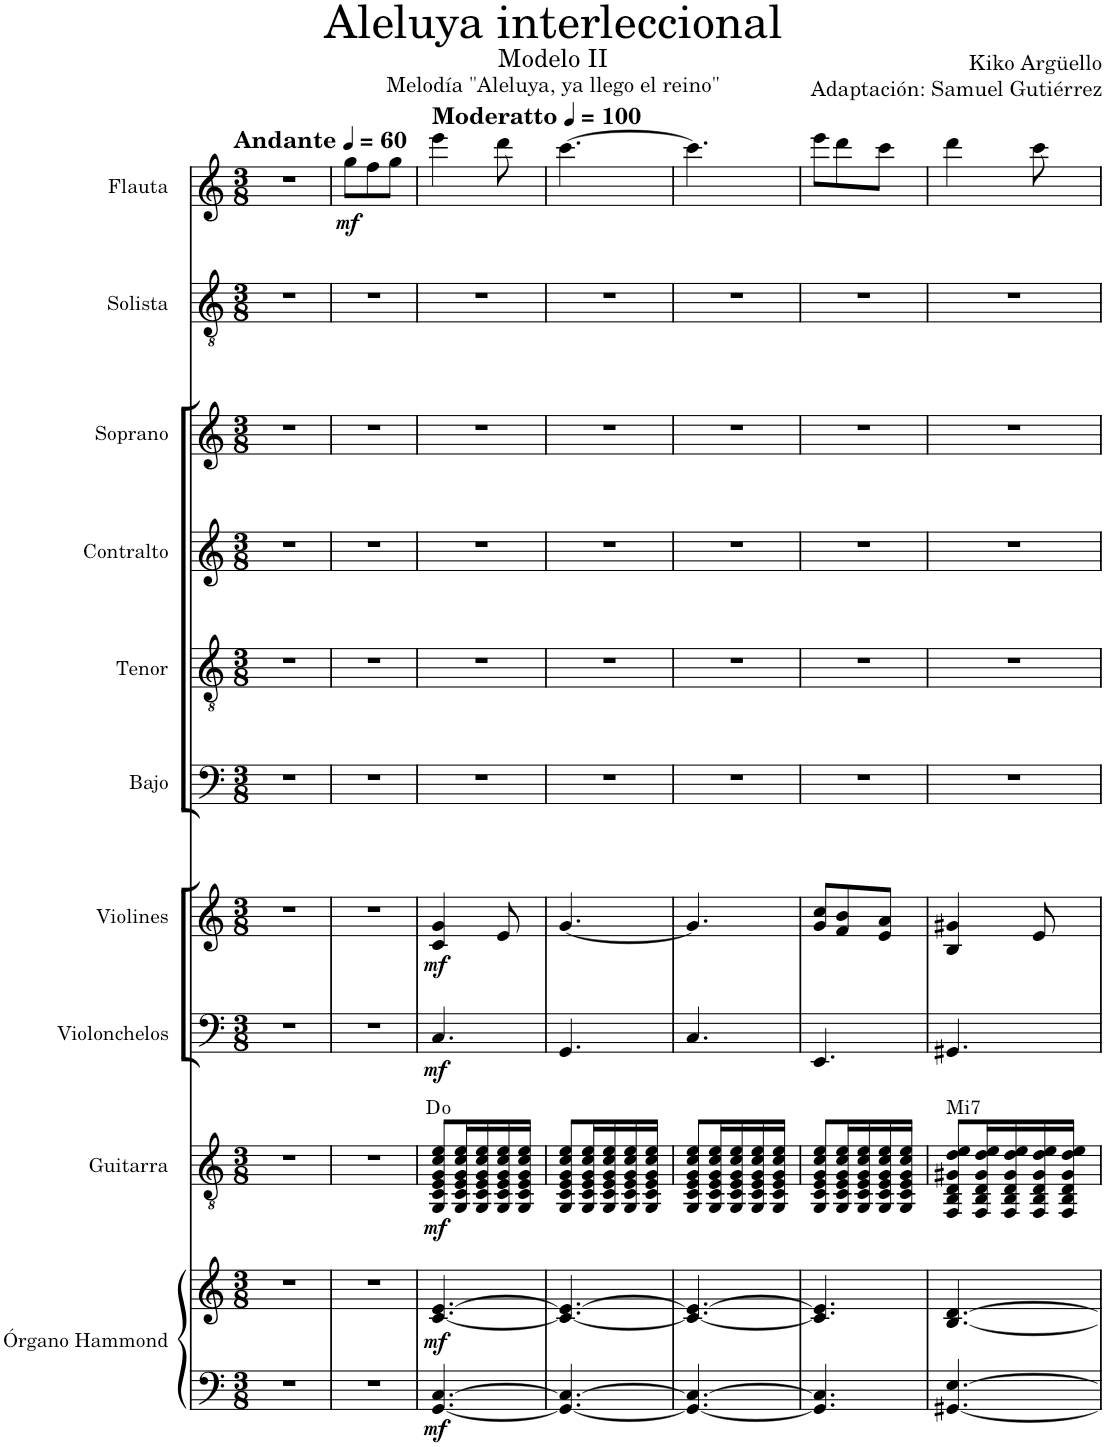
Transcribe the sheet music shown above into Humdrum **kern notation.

**kern	**kern	**dynam	**kern	**dynam	**harte	**kern	**dynam	**kern	**dynam	**kern	**kern	**kern	**kern	**kern	**kern	**dynam
*part10	*part10	*part10	*part9	*part9	*part9	*part8	*part8	*part7	*part7	*part6	*part5	*part4	*part3	*part2	*part1	*part1
*staff11	*staff10	*staff10/11	*staff9	*staff9	*	*staff8	*staff8	*staff7	*staff7	*staff6	*staff5	*staff4	*staff3	*staff2	*staff1	*staff1
*I"Órgano Hammond	*	*	*I"Guitarra	*	*	*I"Violonchelos	*	*I"Violines	*	*I"Bajo	*I"Tenor	*I"Contralto	*I"Soprano	*I"Solista	*I"Flauta	*
*I'Órg. Hamm.	*	*	*I'Guit.	*	*	*I'Vcs.	*	*I'Vlns.	*	*I'B.	*I'T.	*I'C.	*I'S.	*I'Sl.	*I'Fl.	*
*clefF4	*clefG2	*	*clefGv2	*	*	*clefF4	*	*clefG2	*	*clefF4	*clefGv2	*clefG2	*clefG2	*clefGv2	*clefG2	*
*k[]	*k[]	*	*k[]	*	*	*k[]	*	*k[]	*	*k[]	*k[]	*k[]	*k[]	*k[]	*k[]	*
*M3/8	*M3/8	*	*M3/8	*	*	*M3/8	*	*M3/8	*	*M3/8	*M3/8	*M3/8	*M3/8	*M3/8	*M3/8	*
*MM60	*MM60	*	*MM60	*	*	*MM60	*	*MM60	*	*MM60	*MM60	*MM60	*MM60	*MM60	*MM60	*
=1	=1	=1	=1	=1	=1	=1	=1	=1	=1	=1	=1	=1	=1	=1	=1	=1
!	!	!	!	!	!	!	!	!	!	!	!	!	!	!	!LO:TX:a:B:t=Andante	!
4.r	4.r	.	4.r	.	.	4.r	.	4.r	.	4.r	4.r	4.r	4.r	4.r	4.r	.
=2	=2	=2	=2	=2	=2	=2	=2	=2	=2	=2	=2	=2	=2	=2	=2	=2
!	!	!	!	!	!	!	!	!	!	!	!	!	!	!	!	!LO:DY:b
4.r	4.r	.	4.r	.	.	4.r	.	4.r	.	4.r	4.r	4.r	4.r	4.r	8gg\L	mf
.	.	.	.	.	.	.	.	.	.	.	.	.	.	.	8ff\	.
.	.	.	.	.	.	.	.	.	.	.	.	.	.	.	8gg\J	.
=3	=3	=3	=3	=3	=3	=3	=3	=3	=3	=3	=3	=3	=3	=3	=3	=3
*	*	*	*	*	*	*	*	*	*	*	*	*	*	*	*MM100	*
!	!	!	!	!	!	!	!	!	!	!	!	!	!	!	!LO:TX:a:B:t=Moderatto	!
!	!	!LO:DY:b=2	!	!	!	!	!	!	!	!	!	!	!	!	!	!
!	!	!LO:DY:n=1:b	!	!LO:DY:b	!	!	!LO:DY:b	!	!LO:DY:b	!	!	!	!	!	!	!
[4.GG/ [4.C/	[4.c/ [4.e/	mf mf	8GG/ 8C/ 8E/ 8G/ 8c/ 8e/L	mf	D:dim	4.C/	mf	4c/ 4g/	mf	4.r	4.r	4.r	4.r	4.r	4eee\	.
.	.	.	16GG/ 16C/ 16E/ 16G/ 16c/ 16e/L	.	.	.	.	.	.	.	.	.	.	.	.	.
.	.	.	16GG/ 16C/ 16E/ 16G/ 16c/ 16e/	.	.	.	.	.	.	.	.	.	.	.	.	.
.	.	.	16GG/ 16C/ 16E/ 16G/ 16c/ 16e/	.	.	.	.	8e/	.	.	.	.	.	.	8ddd\	.
.	.	.	16GG/ 16C/ 16E/ 16G/ 16c/ 16e/JJ	.	.	.	.	.	.	.	.	.	.	.	.	.
=4	=4	=4	=4	=4	=4	=4	=4	=4	=4	=4	=4	=4	=4	=4	=4	=4
4.GG/_ 4.C/_	4.c/_ 4.e/_	.	8GG/ 8C/ 8E/ 8G/ 8c/ 8e/L	.	.	4.GG/	.	[4.g/	.	4.r	4.r	4.r	4.r	4.r	[4.ccc\	.
.	.	.	16GG/ 16C/ 16E/ 16G/ 16c/ 16e/L	.	.	.	.	.	.	.	.	.	.	.	.	.
.	.	.	16GG/ 16C/ 16E/ 16G/ 16c/ 16e/	.	.	.	.	.	.	.	.	.	.	.	.	.
.	.	.	16GG/ 16C/ 16E/ 16G/ 16c/ 16e/	.	.	.	.	.	.	.	.	.	.	.	.	.
.	.	.	16GG/ 16C/ 16E/ 16G/ 16c/ 16e/JJ	.	.	.	.	.	.	.	.	.	.	.	.	.
=5	=5	=5	=5	=5	=5	=5	=5	=5	=5	=5	=5	=5	=5	=5	=5	=5
4.GG/_ 4.C/_	4.c/_ 4.e/_	.	8GG/ 8C/ 8E/ 8G/ 8c/ 8e/L	.	.	4.C/	.	4.g/]	.	4.r	4.r	4.r	4.r	4.r	4.ccc\]	.
.	.	.	16GG/ 16C/ 16E/ 16G/ 16c/ 16e/L	.	.	.	.	.	.	.	.	.	.	.	.	.
.	.	.	16GG/ 16C/ 16E/ 16G/ 16c/ 16e/	.	.	.	.	.	.	.	.	.	.	.	.	.
.	.	.	16GG/ 16C/ 16E/ 16G/ 16c/ 16e/	.	.	.	.	.	.	.	.	.	.	.	.	.
.	.	.	16GG/ 16C/ 16E/ 16G/ 16c/ 16e/JJ	.	.	.	.	.	.	.	.	.	.	.	.	.
=6	=6	=6	=6	=6	=6	=6	=6	=6	=6	=6	=6	=6	=6	=6	=6	=6
4.GG/] 4.C/]	4.c/] 4.e/]	.	8GG/ 8C/ 8E/ 8G/ 8c/ 8e/L	.	.	4.EE/	.	8g/ 8cc/L	.	4.r	4.r	4.r	4.r	4.r	8eee\L	.
.	.	.	16GG/ 16C/ 16E/ 16G/ 16c/ 16e/L	.	.	.	.	8f/ 8b/	.	.	.	.	.	.	8ddd\	.
.	.	.	16GG/ 16C/ 16E/ 16G/ 16c/ 16e/	.	.	.	.	.	.	.	.	.	.	.	.	.
.	.	.	16GG/ 16C/ 16E/ 16G/ 16c/ 16e/	.	.	.	.	8e/ 8a/J	.	.	.	.	.	.	8ccc\J	.
.	.	.	16GG/ 16C/ 16E/ 16G/ 16c/ 16e/JJ	.	.	.	.	.	.	.	.	.	.	.	.	.
=7	=7	=7	=7	=7	=7	=7	=7	=7	=7	=7	=7	=7	=7	=7	=7	=7
!	!	!	!	!	!LO:H:kt=Mi7	!	!	!	!	!	!	!	!	!	!	!
[4.GG#X/ [4.E/	[4.B/ [4.d/	.	8FF/ 8BB/ 8D/ 8G#X/ 8d/ 8e/L	.	N	4.GG#X/	.	4B/ 4g#X/	.	4.r	4.r	4.r	4.r	4.r	4ddd\	.
.	.	.	16FF/ 16BB/ 16D/ 16G#/ 16d/ 16e/L	.	.	.	.	.	.	.	.	.	.	.	.	.
.	.	.	16FF/ 16BB/ 16D/ 16G#/ 16d/ 16e/	.	.	.	.	.	.	.	.	.	.	.	.	.
.	.	.	16FF/ 16BB/ 16D/ 16G#/ 16d/ 16e/	.	.	.	.	8e/	.	.	.	.	.	.	8ccc\	.
.	.	.	16FF/ 16BB/ 16D/ 16G#/ 16d/ 16e/JJ	.	.	.	.	.	.	.	.	.	.	.	.	.
=	=	=	=	=	=	=	=	=	=	=	=	=	=	=	=	=
*-	*-	*-	*-	*-	*-	*-	*-	*-	*-	*-	*-	*-	*-	*-	*-	*-
